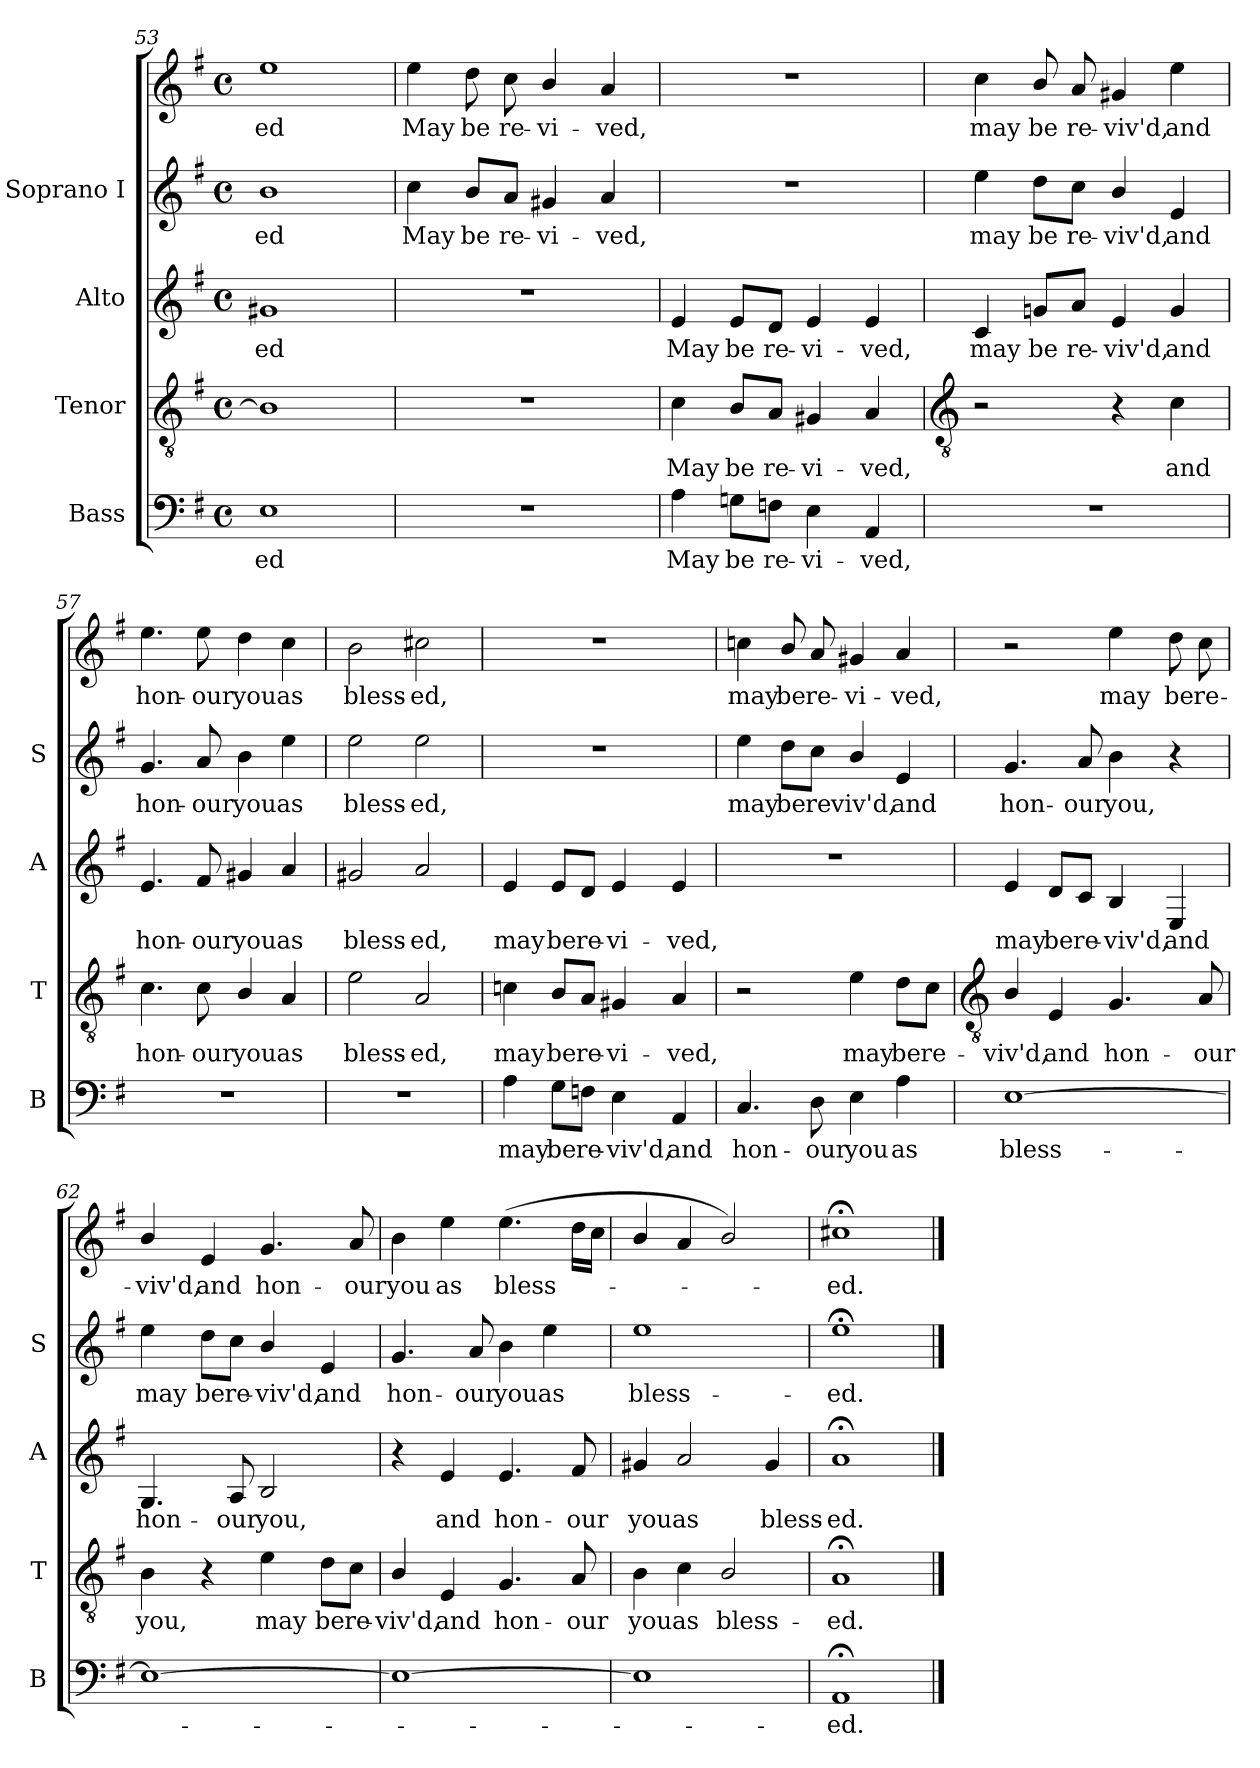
**kern	**text	**kern	**text	**kern	**text	**kern	**text	**kern	**text
*part4	*part4	*part3	*part3	*part2	*part2	*part1	*part1	*part1	*part1
*staff5	*staff5	*staff4	*staff4	*staff3	*staff3	*staff2	*staff2	*staff1	*staff1
*I"Bass	*	*I"Tenor	*	*I"Alto	*	*I"Soprano I	*	*	*
*I'B	*	*I'T	*	*I'A	*	*I'S	*	*	*
*clefF4	*	*clefGv2	*	*clefG2	*	*clefG2	*	*clefG2	*
*k[f#]	*	*k[f#]	*	*k[f#]	*	*k[f#]	*	*k[f#]	*
*G:	*	*G:	*	*G:	*	*G:	*	*G:	*
*M4/4	*	*M4/4	*	*M4/4	*	*M4/4	*	*M4/4	*
*met(c)	*	*met(c)	*	*met(c)	*	*met(c)	*	*met(c)	*
=53	=53	=53	=53	=53	=53	=53	=53	=53	=53
!	!LO:LY:b	!	!	!	!LO:LY:b	!	!LO:LY:b	!	!LO:LY:b
1E	-ed	1B]	.	1g#X	-ed	1b	ed	1ee	-ed
=54	=54	=54	=54	=54	=54	=54	=54	=54	=54
!	!	!	!	!	!	!	!LO:LY:b	!	!LO:LY:b
1r	.	1r	.	1r	.	4cc	May	4ee	May
!	!	!	!	!	!	!	!LO:LY:b	!	!LO:LY:b
.	.	.	.	.	.	8b/L	be	8dd	be
!	!	!	!	!	!	!	!LO:LY:b	!	!LO:LY:b
.	.	.	.	.	.	8a/J	re-	8cc	re-
!	!	!	!	!	!	!	!LO:LY:b	!	!LO:LY:b
.	.	.	.	.	.	4g#X	-vi-	4b/	-vi-
!	!	!	!	!	!	!	!LO:LY:b	!	!LO:LY:b
.	.	.	.	.	.	4a	-ved,	4a	-ved,
=55	=55	=55	=55	=55	=55	=55	=55	=55	=55
!	!LO:LY:b	!	!LO:LY:b	!	!LO:LY:b	!	!	!	!
4A	May	4c	May	4e	May	1r	.	1r	.
!	!LO:LY:b	!	!LO:LY:b	!	!LO:LY:b	!	!	!	!
8Gn\L	be	8B/L	be	8e/L	be	.	.	.	.
!	!LO:LY:b	!	!LO:LY:b	!	!LO:LY:b	!	!	!	!
8Fn\J	re-	8A/J	re-	8d/J	re-	.	.	.	.
!	!LO:LY:b	!	!LO:LY:b	!	!LO:LY:b	!	!	!	!
4E	-vi-	4G#X	-vi-	4e	-vi-	.	.	.	.
!	!LO:LY:b	!	!LO:LY:b	!	!LO:LY:b	!	!	!	!
4AA	-ved,	4A	-ved,	4e	-ved,	.	.	.	.
!!LO:LB:g=z
=56	=56	=56	=56	=56	=56	=56	=56	=56	=56
*	*	*clefGv2	*	*	*	*	*	*	*
!	!	!	!	!	!LO:LY:b	!	!LO:LY:b	!	!LO:LY:b
1r	.	2r	.	4c	may	4ee	may	4cc	may
!	!	!	!	!	!LO:LY:b	!	!LO:LY:b	!	!LO:LY:b
.	.	.	.	8gn/L	be	8dd\L	be	8b/	be
!	!	!	!	!	!LO:LY:b	!	!LO:LY:b	!	!LO:LY:b
.	.	.	.	8a/J	re-	8cc\J	re-	8a	re-
!	!	!	!	!	!LO:LY:b	!	!LO:LY:b	!	!LO:LY:b
.	.	4r	.	4e	-viv'd,	4b/	-viv'd,	4g#X	-viv'd,
!	!	!	!LO:LY:b	!	!LO:LY:b	!	!LO:LY:b	!	!LO:LY:b
.	.	4c	and	4g	and	4e	and	4ee	and
=57	=57	=57	=57	=57	=57	=57	=57	=57	=57
!	!	!	!LO:LY:b	!	!LO:LY:b	!	!LO:LY:b	!	!LO:LY:b
1r	.	4.c	hon-	4.e	hon-	4.g	hon-	4.ee	hon-
!	!	!	!LO:LY:b	!	!LO:LY:b	!	!LO:LY:b	!	!LO:LY:b
.	.	8c	-our	8f#	-our	8a	-our	8ee	-our
!	!	!	!LO:LY:b	!	!LO:LY:b	!	!LO:LY:b	!	!LO:LY:b
.	.	4B/	you	4g#X	you	4b	you	4dd	you
!	!	!	!LO:LY:b	!	!LO:LY:b	!	!LO:LY:b	!	!LO:LY:b
.	.	4A	as	4a	as	4ee	as	4cc	as
=58	=58	=58	=58	=58	=58	=58	=58	=58	=58
!	!	!	!LO:LY:b	!	!LO:LY:b	!	!LO:LY:b	!	!LO:LY:b
1r	.	2e	bless-	2g#X	bless-	2ee	bless-	2b	bless-
!	!	!	!LO:LY:b	!	!LO:LY:b	!	!LO:LY:b	!	!LO:LY:b
.	.	2A	-ed,	2a	-ed,	2ee	-ed,	2cc#X	-ed,
=59	=59	=59	=59	=59	=59	=59	=59	=59	=59
!	!LO:LY:b	!	!LO:LY:b	!	!LO:LY:b	!	!	!	!
4A	may	4cn	may	4e	may	1r	.	1r	.
!	!LO:LY:b	!	!LO:LY:b	!	!LO:LY:b	!	!	!	!
8G\L	be	8B/L	be	8e/L	be	.	.	.	.
!	!LO:LY:b	!	!LO:LY:b	!	!LO:LY:b	!	!	!	!
8Fn\J	re-	8A/J	re-	8d/J	re-	.	.	.	.
!	!LO:LY:b	!	!LO:LY:b	!	!LO:LY:b	!	!	!	!
4E	-viv'd,	4G#X	-vi-	4e	-vi-	.	.	.	.
!	!LO:LY:b	!	!LO:LY:b	!	!LO:LY:b	!	!	!	!
4AA	and	4A	-ved,	4e	-ved,	.	.	.	.
=60	=60	=60	=60	=60	=60	=60	=60	=60	=60
!	!LO:LY:b	!	!	!	!	!	!LO:LY:b	!	!LO:LY:b
4.C	hon-	2r	.	1r	.	4ee	may	4ccn	may
!	!	!	!	!	!	!	!LO:LY:b	!	!LO:LY:b
.	.	.	.	.	.	8dd\L	be	8b/	be
!	!LO:LY:b	!	!	!	!	!	!LO:LY:b	!	!LO:LY:b
8D	-our	.	.	.	.	8cc\J	re	8a	re-
!	!LO:LY:b	!	!LO:LY:b	!	!	!	!LO:LY:b	!	!LO:LY:b
4E	you	4e	may	.	.	4b/	viv'd,	4g#X	-vi-
!	!LO:LY:b	!	!LO:LY:b	!	!	!	!LO:LY:b	!	!LO:LY:b
4A	as	8d\L	be	.	.	4e	and	4a	-ved,
!	!	!	!LO:LY:b	!	!	!	!	!	!
.	.	8c\J	re-	.	.	.	.	.	.
!!LO:LB:g=z
=61	=61	=61	=61	=61	=61	=61	=61	=61	=61
*	*	*clefGv2	*	*	*	*	*	*	*
!	!LO:LY:b	!	!LO:LY:b	!	!LO:LY:b	!	!LO:LY:b	!	!
[1E	bless-	4B/	-viv'd,	4e	may	4.g	-hon-	2r	.
!	!	!	!LO:LY:b	!	!LO:LY:b	!	!	!	!
.	.	4E	and	8d/L	be	.	.	.	.
!	!	!	!	!	!LO:LY:b	!	!LO:LY:b	!	!
.	.	.	.	8c/J	re-	8a	-our	.	.
!	!	!	!LO:LY:b	!	!LO:LY:b	!	!LO:LY:b	!	!LO:LY:b
.	.	4.G	hon-	4B	-viv'd,	4b	you,	4ee	may
!	!	!	!	!	!LO:LY:b	!	!	!	!LO:LY:b
.	.	.	.	4E	and	4r	.	8dd	be
!	!	!	!LO:LY:b	!	!	!	!	!	!LO:LY:b
.	.	8A	-our	.	.	.	.	8cc	re-
=62	=62	=62	=62	=62	=62	=62	=62	=62	=62
!	!	!	!LO:LY:b	!	!LO:LY:b	!	!LO:LY:b	!	!LO:LY:b
1E_	.	4B	you,	4.G	hon-	4ee	may	4b/	viv'd,
!	!	!	!	!	!	!	!LO:LY:b	!	!LO:LY:b
.	.	4r	.	.	.	8dd\L	be	4e	and
!	!	!	!	!	!LO:LY:b	!	!LO:LY:b	!	!
.	.	.	.	8A	-our	8cc\J	re-	.	.
!	!	!	!LO:LY:b	!	!LO:LY:b	!	!LO:LY:b	!	!LO:LY:b
.	.	4e	may	2B	you,	4b/	-viv'd,	4.g	hon-
!	!	!	!LO:LY:b	!	!	!	!LO:LY:b	!	!
.	.	8d\L	be	.	.	4e	and	.	.
!	!	!	!LO:LY:b	!	!	!	!	!	!LO:LY:b
.	.	8c\J	re-	.	.	.	.	8a	-our
=63	=63	=63	=63	=63	=63	=63	=63	=63	=63
!	!	!	!LO:LY:b	!	!	!	!LO:LY:b	!	!LO:LY:b
1E_	.	4B/	-viv'd,	4r	.	4.g	hon-	4b	you
!	!	!	!LO:LY:b	!	!LO:LY:b	!	!	!	!LO:LY:b
.	.	4E	and	4e	and	.	.	4ee	as
!	!	!	!	!	!	!	!LO:LY:b	!	!
.	.	.	.	.	.	8a	-our	.	.
!	!	!	!LO:LY:b	!	!LO:LY:b	!	!LO:LY:b	!	!LO:LY:b
.	.	4.G	hon-	4.e	hon-	4b	you	(<4.ee	bless-
!	!	!	!	!	!	!	!LO:LY:b	!	!
.	.	.	.	.	.	4ee	as	.	.
!	!	!	!LO:LY:b	!	!LO:LY:b	!	!	!	!
.	.	8A	-our	8f#	-our	.	.	16ddLL	.
.	.	.	.	.	.	.	.	16ccJJ	.
=64	=64	=64	=64	=64	=64	=64	=64	=64	=64
!	!	!	!LO:LY:b	!	!LO:LY:b	!	!LO:LY:b	!	!
1E]	.	4B	you	4g#X	you	1ee	bless-	4b/	.
!	!	!	!LO:LY:b	!	!LO:LY:b	!	!	!	!
.	.	4c	as	2a	as	.	.	4a/	.
!	!	!	!LO:LY:b	!	!	!	!	!	!
.	.	2B/	bless-	.	.	.	.	2b/)	.
!	!	!	!	!	!LO:LY:b	!	!	!	!
.	.	.	.	4g#	bless-	.	.	.	.
=65	=65	=65	=65	=65	=65	=65	=65	=65	=65
!	!LO:LY:b	!	!LO:LY:b	!	!LO:LY:b	!	!LO:LY:b	!	!LO:LY:b
1AA;<	ed.	1A;<	-ed.	1a;<	-ed.	1ee;<	ed.	1cc#X;<	-ed.
==	==	==	==	==	==	==	==	==	==
*-	*-	*-	*-	*-	*-	*-	*-	*-	*-
